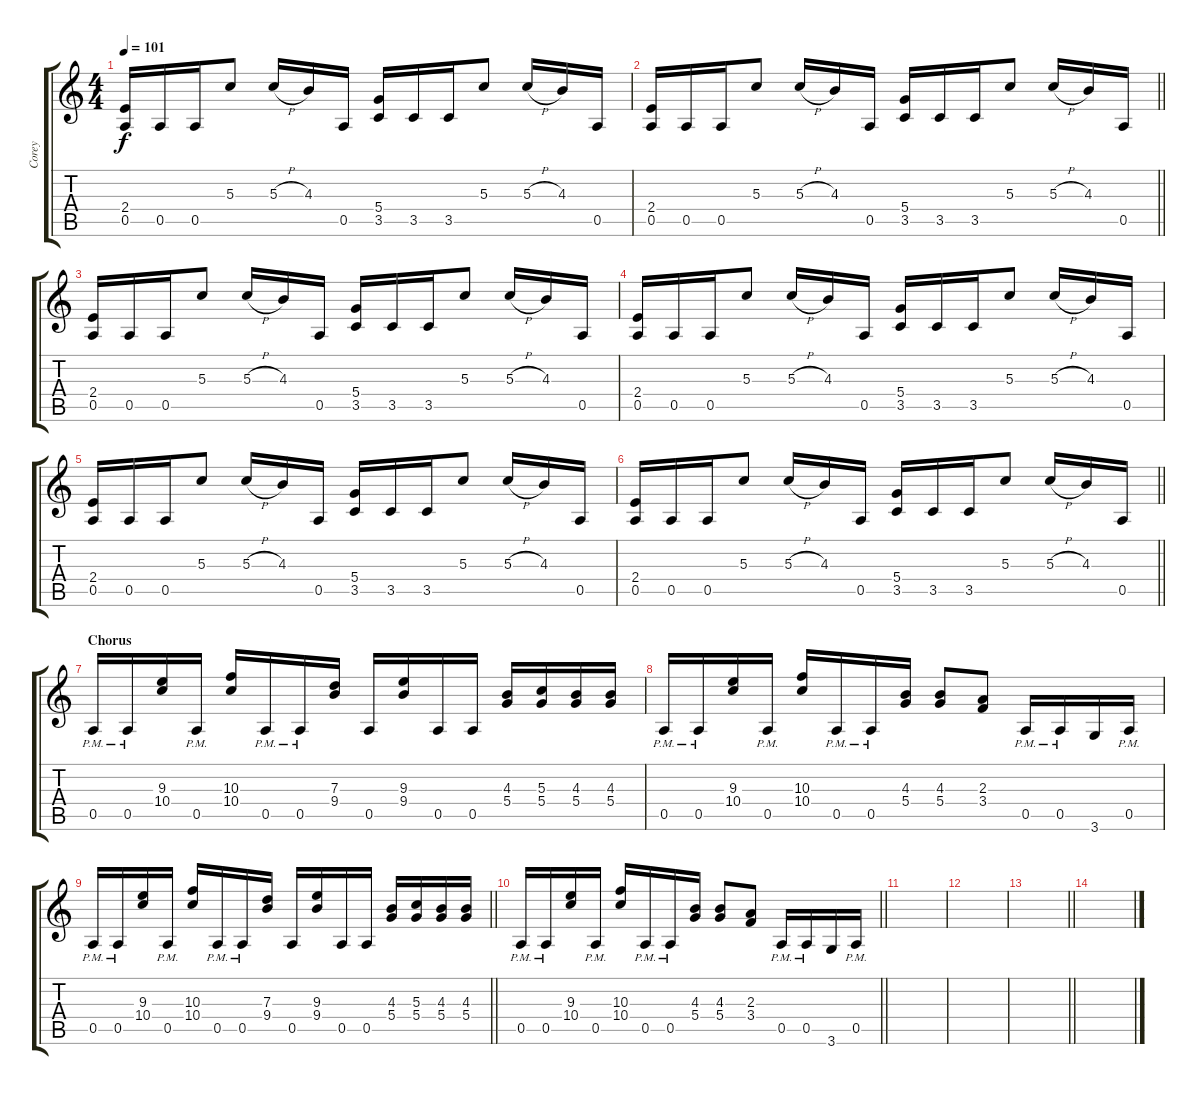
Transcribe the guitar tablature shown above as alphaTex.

\track ("Corey" "Corey") {instrument distortionguitar}
\staff {score tabs}
\tuning (E4 B3 G3 D3 A2 E2) {hide}
\ts (4 4)
\tempo 101
\clef g2
\ks c
(2.4 0.5).16{dy f} 0.5.16 0.5.16 5.3.8 5.3{h}.16 4.3.16 0.5.16 (5.4 3.5).16 3.5.16 3.5.16 5.3.8 5.3{h}.16 4.3.16 0.5.16 |
\barLineRight lightlight
(2.4 0.5).16 0.5.16 0.5.16 5.3.8 5.3{h}.16 4.3.16 0.5.16 (5.4 3.5).16 3.5.16 3.5.16 5.3.8 5.3{h}.16 4.3.16 0.5.16 |
(2.4 0.5).16 0.5.16 0.5.16 5.3.8 5.3{h}.16 4.3.16 0.5.16 (5.4 3.5).16 3.5.16 3.5.16 5.3.8 5.3{h}.16 4.3.16 0.5.16 |
(2.4 0.5).16 0.5.16 0.5.16 5.3.8 5.3{h}.16 4.3.16 0.5.16 (5.4 3.5).16 3.5.16 3.5.16 5.3.8 5.3{h}.16 4.3.16 0.5.16 |
(2.4 0.5).16 0.5.16 0.5.16 5.3.8 5.3{h}.16 4.3.16 0.5.16 (5.4 3.5).16 3.5.16 3.5.16 5.3.8 5.3{h}.16 4.3.16 0.5.16 |
\barLineRight lightlight
(2.4 0.5).16 0.5.16 0.5.16 5.3.8 5.3{h}.16 4.3.16 0.5.16 (5.4 3.5).16 3.5.16 3.5.16 5.3.8 5.3{h}.16 4.3.16 0.5.16 |
\section ("" "Chorus")
0.5{pm}.16 0.5{pm}.16 (9.3 10.4).16 0.5{pm}.16 (10.3 10.4).16 0.5{pm}.16 0.5{pm}.16 (7.3 9.4).16 0.5.16 (9.3 9.4).16 0.5.16 0.5.16 (4.3 5.4).16 (5.3 5.4).16 (4.3 5.4).16 (4.3 5.4).16 |
0.5{pm}.16 0.5{pm}.16 (9.3 10.4).16 0.5{pm}.16 (10.3 10.4).16 0.5{pm}.16 0.5{pm}.16 (4.3 5.4).16 (4.3 5.4).8 (2.3 3.4).8 0.5{pm}.16 0.5{pm}.16 3.6.16 0.5{pm}.16 |
\barLineRight lightlight
0.5{pm}.16 0.5{pm}.16 (9.3 10.4).16 0.5{pm}.16 (10.3 10.4).16 0.5{pm}.16 0.5{pm}.16 (7.3 9.4).16 0.5.16 (9.3 9.4).16 0.5.16 0.5.16 (4.3 5.4).16 (5.3 5.4).16 (4.3 5.4).16 (4.3 5.4).16 |
\barLineRight lightlight
0.5{pm}.16 0.5{pm}.16 (9.3 10.4).16 0.5{pm}.16 (10.3 10.4).16 0.5{pm}.16 0.5{pm}.16 (4.3 5.4).16 (4.3 5.4).8 (2.3 3.4).8 0.5{pm}.16 0.5{pm}.16 3.6.16 0.5{pm}.16 |
|
|
\barLineRight lightlight
|
\section ("" "")
